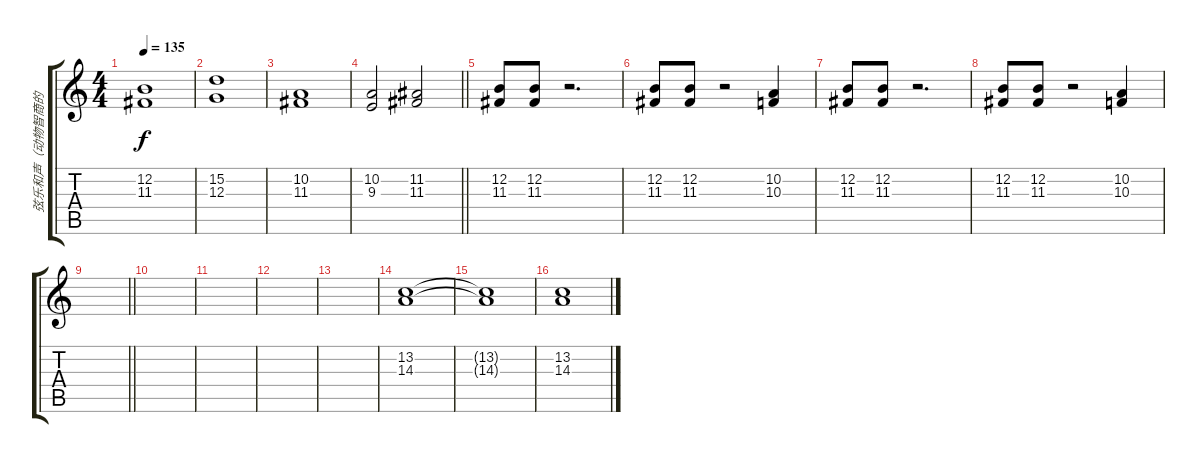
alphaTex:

\track ("弦乐和声（动物智商的）" "弦乐和声（动物智商的") {instrument stringensemble1}
\staff {score tabs}
\tuning (E4 B3 G3 D3 A2 E2) {hide}
\ts (4 4)
\tempo 135
\clef g2
\ks c
(12.2 11.3).1{dy f} |
(15.2 12.3).1 |
(10.2 11.3).1 |
\barLineRight lightlight
(10.2 9.3).2 (11.2 11.3).2 |
(12.2 11.3).8 (12.2 11.3).8 r.2{d} |
(12.2 11.3).8 (12.2 11.3).8 r.2 (10.2 10.3).4 |
(12.2 11.3).8 (12.2 11.3).8 r.2{d} |
(12.2 11.3).8 (12.2 11.3).8 r.2 (10.2 10.3).4 |
\barLineRight lightlight
|
|
|
|
|
(13.2 14.3).1 |
(13.2{t} 14.3{t}).1 |
(13.2 14.3).1
